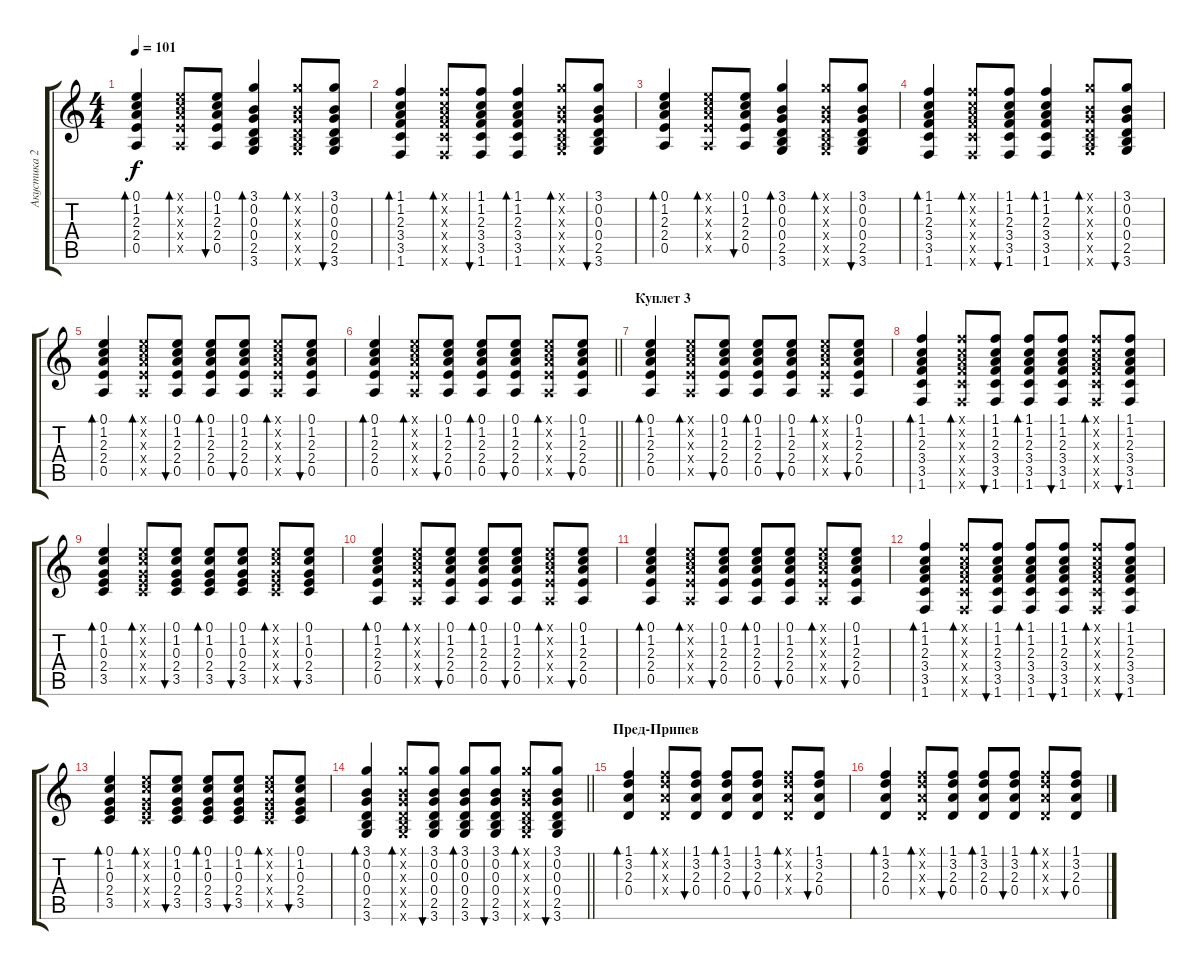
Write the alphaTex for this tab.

\track ("Акустика 2" "Акустика 2") {instrument acousticguitarsteel}
\staff {score tabs}
\tuning (E4 B3 G3 D3 A2 E2) {hide}
\ts (4 4)
\tempo 101
\clef g2
\ks c
(0.1 1.2 2.3 2.4 0.5).4{bd 30 dy f} (0.1{x} 1.2{x} 2.3{x} 2.4{x} 0.5{x}).8{bd 30} (0.1 1.2 2.3 2.4 0.5).8{bu 30} (3.1 0.2 0.3 0.4 2.5 3.6).4{bd 30} (3.1{x} 0.2{x} 0.3{x} 0.4{x} 2.5{x} 3.6{x}).8{bd 30} (3.1 0.2 0.3 0.4 2.5 3.6).8{bu 30} |
(1.1 1.2 2.3 3.4 3.5 1.6).4{bd 30} (1.1{x} 1.2{x} 2.3{x} 3.4{x} 3.5{x} 1.6{x}).8{bd 30} (1.1 1.2 2.3 3.4 3.5 1.6).8{bu 30} (1.1 1.2 2.3 3.4 3.5 1.6).4{bd 30} (3.1{x} 0.2{x} 0.3{x} 0.4{x} 2.5{x} 3.6{x}).8{bd 30} (3.1 0.2 0.3 0.4 2.5 3.6).8{bu 30} |
(0.1 1.2 2.3 2.4 0.5).4{bd 30} (0.1{x} 1.2{x} 2.3{x} 2.4{x} 0.5{x}).8{bd 30} (0.1 1.2 2.3 2.4 0.5).8{bu 30} (3.1 0.2 0.3 0.4 2.5 3.6).4{bd 30} (3.1{x} 0.2{x} 0.3{x} 0.4{x} 2.5{x} 3.6{x}).8{bd 30} (3.1 0.2 0.3 0.4 2.5 3.6).8{bu 30} |
(1.1 1.2 2.3 3.4 3.5 1.6).4{bd 30} (1.1{x} 1.2{x} 2.3{x} 3.4{x} 3.5{x} 1.6{x}).8{bd 30} (1.1 1.2 2.3 3.4 3.5 1.6).8{bu 30} (1.1 1.2 2.3 3.4 3.5 1.6).4{bd 30} (3.1{x} 0.2{x} 0.3{x} 0.4{x} 2.5{x} 3.6{x}).8{bd 30} (3.1 0.2 0.3 0.4 2.5 3.6).8{bu 30} |
(0.1 1.2 2.3 2.4 0.5).4{bd 30} (0.1{x} 1.2{x} 2.3{x} 2.4{x} 0.5{x}).8{bd 30} (0.1 1.2 2.3 2.4 0.5).8{bu 30} (0.1 1.2 2.3 2.4 0.5).8{bd 30} (0.1 1.2 2.3 2.4 0.5).8{bu 30} (0.1{x} 1.2{x} 2.3{x} 2.4{x} 0.5{x}).8{bd 30} (0.1 1.2 2.3 2.4 0.5).8{bu 30} |
\barLineRight lightlight
(0.1 1.2 2.3 2.4 0.5).4{bd 30} (0.1{x} 1.2{x} 2.3{x} 2.4{x} 0.5{x}).8{bd 30} (0.1 1.2 2.3 2.4 0.5).8{bu 30} (0.1 1.2 2.3 2.4 0.5).8{bd 30} (0.1 1.2 2.3 2.4 0.5).8{bu 30} (0.1{x} 1.2{x} 2.3{x} 2.4{x} 0.5{x}).8{bd 30} (0.1 1.2 2.3 2.4 0.5).8{bu 30} |
\section ("" "Куплет 3")
(0.1 1.2 2.3 2.4 0.5).4{bd 30} (0.1{x} 1.2{x} 2.3{x} 2.4{x} 0.5{x}).8{bd 30} (0.1 1.2 2.3 2.4 0.5).8{bu 30} (0.1 1.2 2.3 2.4 0.5).8{bd 30} (0.1 1.2 2.3 2.4 0.5).8{bu 30} (0.1{x} 1.2{x} 2.3{x} 2.4{x} 0.5{x}).8{bd 30} (0.1 1.2 2.3 2.4 0.5).8{bu 30} |
(1.1 1.2 2.3 3.4 3.5 1.6).4{bd 30} (1.1{x} 1.2{x} 2.3{x} 3.4{x} 3.5{x} 1.6{x}).8{bd 30} (1.1 1.2 2.3 3.4 3.5 1.6).8{bu 30} (1.1 1.2 2.3 3.4 3.5 1.6).8{bd 30} (1.1 1.2 2.3 3.4 3.5 1.6).8{bu 30} (1.1{x} 1.2{x} 2.3{x} 3.4{x} 3.5{x} 1.6{x}).8{bd 30} (1.1 1.2 2.3 3.4 3.5 1.6).8{bu 30} |
(0.1 1.2 0.3 2.4 3.5).4{bd 30} (0.1{x} 1.2{x} 0.3{x} 2.4{x} 3.5{x}).8{bd 30} (0.1 1.2 0.3 2.4 3.5).8{bu 30} (0.1 1.2 0.3 2.4 3.5).8{bd 30} (0.1 1.2 0.3 2.4 3.5).8{bu 30} (0.1{x} 1.2{x} 0.3{x} 2.4{x} 3.5{x}).8{bd 30} (0.1 1.2 0.3 2.4 3.5).8{bu 30} |
(0.1 1.2 2.3 2.4 0.5).4{bd 30} (0.1{x} 1.2{x} 2.3{x} 2.4{x} 0.5{x}).8{bd 30} (0.1 1.2 2.3 2.4 0.5).8{bu 30} (0.1 1.2 2.3 2.4 0.5).8{bd 30} (0.1 1.2 2.3 2.4 0.5).8{bu 30} (0.1{x} 1.2{x} 2.3{x} 2.4{x} 0.5{x}).8{bd 30} (0.1 1.2 2.3 2.4 0.5).8{bu 30} |
(0.1 1.2 2.3 2.4 0.5).4{bd 30} (0.1{x} 1.2{x} 2.3{x} 2.4{x} 0.5{x}).8{bd 30} (0.1 1.2 2.3 2.4 0.5).8{bu 30} (0.1 1.2 2.3 2.4 0.5).8{bd 30} (0.1 1.2 2.3 2.4 0.5).8{bu 30} (0.1{x} 1.2{x} 2.3{x} 2.4{x} 0.5{x}).8{bd 30} (0.1 1.2 2.3 2.4 0.5).8{bu 30} |
(1.1 1.2 2.3 3.4 3.5 1.6).4{bd 30} (1.1{x} 1.2{x} 2.3{x} 3.4{x} 3.5{x} 1.6{x}).8{bd 30} (1.1 1.2 2.3 3.4 3.5 1.6).8{bu 30} (1.1 1.2 2.3 3.4 3.5 1.6).8{bd 30} (1.1 1.2 2.3 3.4 3.5 1.6).8{bu 30} (1.1{x} 1.2{x} 2.3{x} 3.4{x} 3.5{x} 1.6{x}).8{bd 30} (1.1 1.2 2.3 3.4 3.5 1.6).8{bu 30} |
(0.1 1.2 0.3 2.4 3.5).4{bd 30} (0.1{x} 1.2{x} 0.3{x} 2.4{x} 3.5{x}).8{bd 30} (0.1 1.2 0.3 2.4 3.5).8{bu 30} (0.1 1.2 0.3 2.4 3.5).8{bd 30} (0.1 1.2 0.3 2.4 3.5).8{bu 30} (0.1{x} 1.2{x} 0.3{x} 2.4{x} 3.5{x}).8{bd 30} (0.1 1.2 0.3 2.4 3.5).8{bu 30} |
\barLineRight lightlight
(3.1 0.2 0.3 0.4 2.5 3.6).4{bd 30} (3.1{x} 0.2{x} 0.3{x} 0.4{x} 2.5{x} 3.6{x}).8{bd 30} (3.1 0.2 0.3 0.4 2.5 3.6).8{bu 30} (3.1 0.2 0.3 0.4 2.5 3.6).8{bd 30} (3.1 0.2 0.3 0.4 2.5 3.6).8{bu 30} (3.1{x} 0.2{x} 0.3{x} 0.4{x} 2.5{x} 3.6{x}).8{bd 30} (3.1 0.2 0.3 0.4 2.5 3.6).8{bu 30} |
\section ("" "Пред-Припев")
(1.1 3.2 2.3 0.4).4{bd 30} (1.1{x} 3.2{x} 2.3{x} 0.4{x}).8{bd 30} (1.1 3.2 2.3 0.4).8{bu 30} (1.1 3.2 2.3 0.4).8{bd 30} (1.1 3.2 2.3 0.4).8{bu 30} (1.1{x} 3.2{x} 2.3{x} 0.4{x}).8{bd 30} (1.1 3.2 2.3 0.4).8{bu 30} |
(1.1 3.2 2.3 0.4).4{bd 30} (1.1{x} 3.2{x} 2.3{x} 0.4{x}).8{bd 30} (1.1 3.2 2.3 0.4).8{bu 30} (1.1 3.2 2.3 0.4).8{bd 30} (1.1 3.2 2.3 0.4).8{bu 30} (1.1{x} 3.2{x} 2.3{x} 0.4{x}).8{bd 30} (1.1 3.2 2.3 0.4).8{bu 30}
